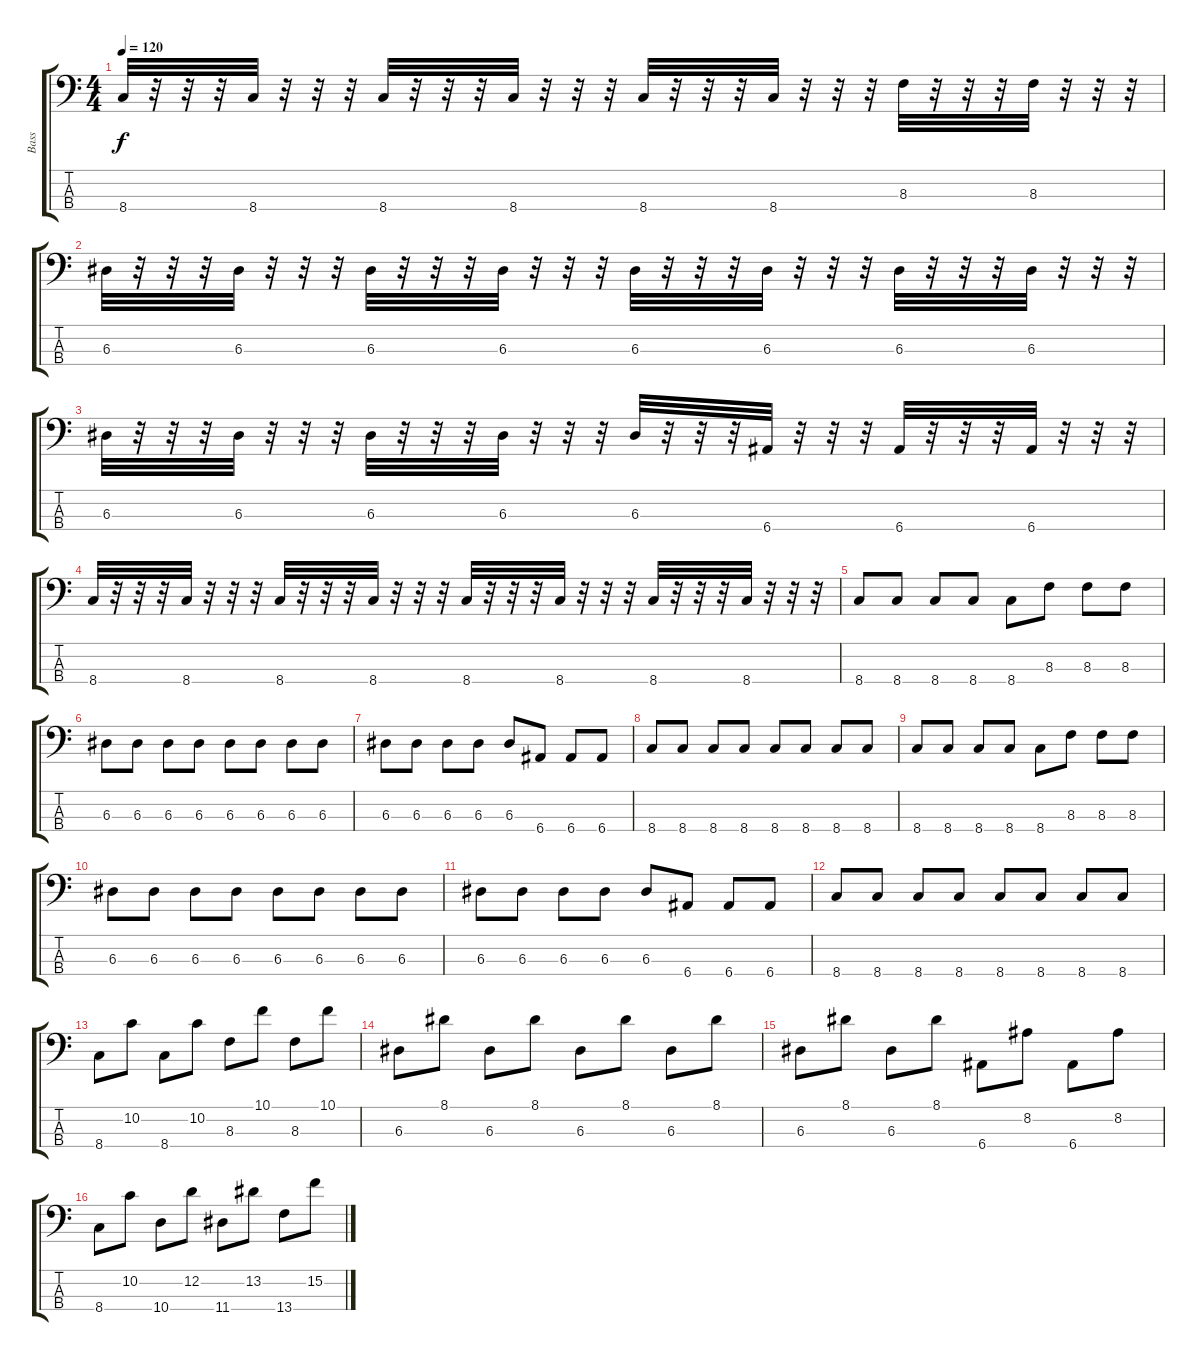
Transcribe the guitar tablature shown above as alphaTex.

\track ("Bass" "Bass") {instrument electricbasspick}
\staff {score tabs}
\tuning (G2 D2 A1 E1) {hide}
\ts (4 4)
\tempo 120
\clef f4
\ks c
8.4.32{dy f} r.32 r.32 r.32 8.4.32 r.32 r.32 r.32 8.4.32 r.32 r.32 r.32 8.4.32 r.32 r.32 r.32 8.4.32 r.32 r.32 r.32 8.4.32 r.32 r.32 r.32 8.3.32 r.32 r.32 r.32 8.3.32 r.32 r.32 r.32 |
6.3.32 r.32 r.32 r.32 6.3.32 r.32 r.32 r.32 6.3.32 r.32 r.32 r.32 6.3.32 r.32 r.32 r.32 6.3.32 r.32 r.32 r.32 6.3.32 r.32 r.32 r.32 6.3.32 r.32 r.32 r.32 6.3.32 r.32 r.32 r.32 |
6.3.32 r.32 r.32 r.32 6.3.32 r.32 r.32 r.32 6.3.32 r.32 r.32 r.32 6.3.32 r.32 r.32 r.32 6.3.32 r.32 r.32 r.32 6.4.32 r.32 r.32 r.32 6.4.32 r.32 r.32 r.32 6.4.32 r.32 r.32 r.32 |
8.4.32 r.32 r.32 r.32 8.4.32 r.32 r.32 r.32 8.4.32 r.32 r.32 r.32 8.4.32 r.32 r.32 r.32 8.4.32 r.32 r.32 r.32 8.4.32 r.32 r.32 r.32 8.4.32 r.32 r.32 r.32 8.4.32 r.32 r.32 r.32 |
8.4.8{instrument electricbasspick} 8.4.8 8.4.8 8.4.8 8.4.8 8.3.8 8.3.8 8.3.8 |
6.3.8 6.3.8 6.3.8 6.3.8 6.3.8 6.3.8 6.3.8 6.3.8 |
6.3.8 6.3.8 6.3.8 6.3.8 6.3.8 6.4.8 6.4.8 6.4.8 |
8.4.8 8.4.8 8.4.8 8.4.8 8.4.8 8.4.8 8.4.8 8.4.8 |
8.4.8 8.4.8 8.4.8 8.4.8 8.4.8 8.3.8 8.3.8 8.3.8 |
6.3.8 6.3.8 6.3.8 6.3.8 6.3.8 6.3.8 6.3.8 6.3.8 |
6.3.8 6.3.8 6.3.8 6.3.8 6.3.8 6.4.8 6.4.8 6.4.8 |
8.4.8 8.4.8 8.4.8 8.4.8 8.4.8 8.4.8 8.4.8 8.4.8 |
8.4.8 10.2.8 8.4.8 10.2.8 8.3.8 10.1.8 8.3.8 10.1.8 |
6.3.8 8.1.8 6.3.8 8.1.8 6.3.8 8.1.8 6.3.8 8.1.8 |
6.3.8 8.1.8 6.3.8 8.1.8 6.4.8 8.2.8 6.4.8 8.2.8 |
8.4.8 10.2.8 10.4.8 12.2.8 11.4.8 13.2.8 13.4.8 15.2.8
